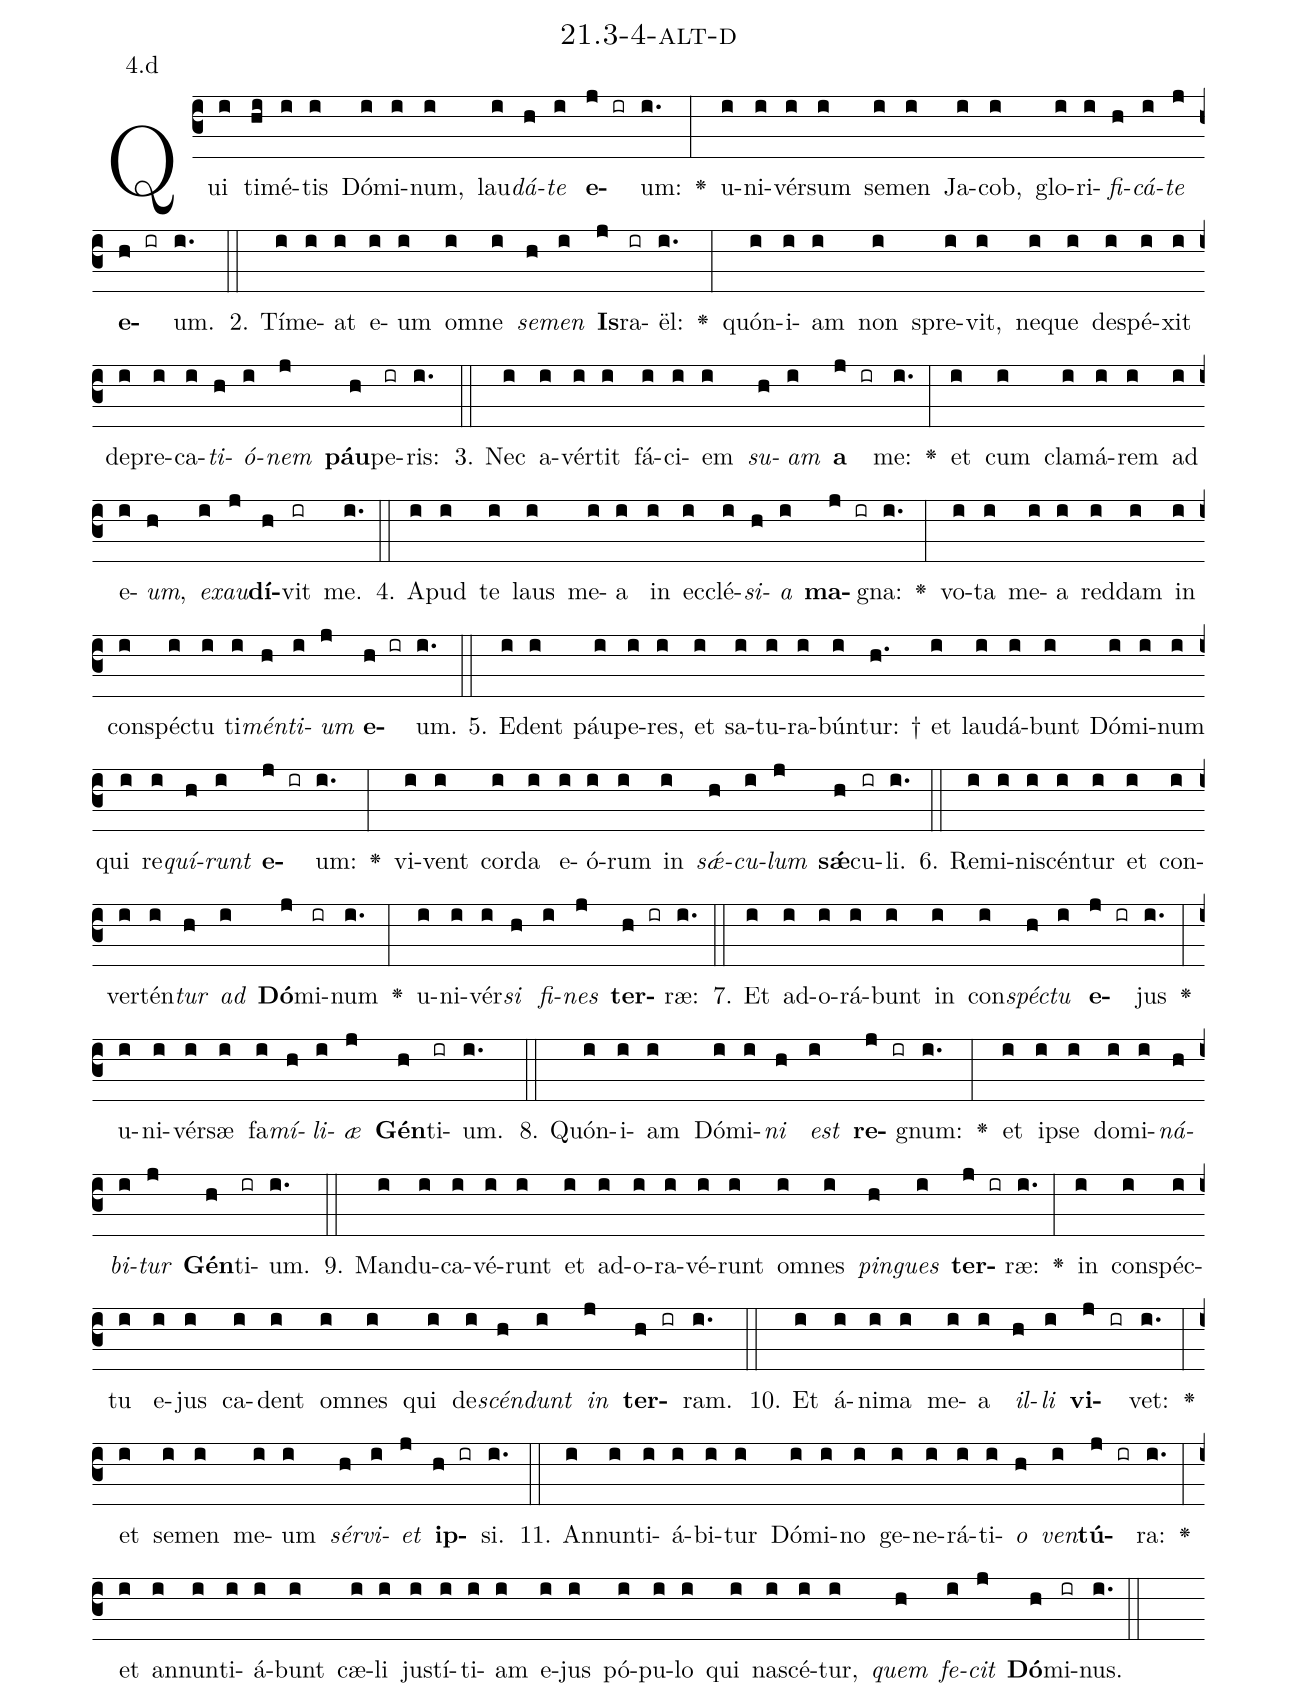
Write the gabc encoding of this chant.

name: 21.3-4-alt-d;
annotation: 4.d;
%%
(c3)Qui(i) ti(hi)mé(i)tis(i) Dó(i)mi(i)num,(i) lau(i)<i>dá</i>(h)<i>te</i>(i) <b>e</b>(j ir)um:(i.) <v>\greheightstar</v>(:) u(i)ni(i)vér(i)sum(i) se(i)men(i) Ja(i)cob,(i) glo(i)ri(i)<i>fi</i>(h)<i>cá</i>(i)<i>te</i>(j) <b>e</b>(h ir)um.(i.) (::)
2. Tí(i)me(i)at(i) e(i)um(i) om(i)ne(i) <i>se</i>(h)<i>men</i>(i) <b>Is</b>(j)ra(ir)ël:(i.) <v>\greheightstar</v>(:) quón(i)i(i)am(i) non(i) spre(i)vit,(i) ne(i)que(i) de(i)spé(i)xit(i) de(i)pre(i)ca(i)<i>ti</i>(h)<i>ó</i>(i)<i>nem</i>(j) <b>páu</b>(h)pe(ir)ris:(i.) (::)
3. Nec(i) a(i)vér(i)tit(i) fá(i)ci(i)em(i) <i>su</i>(h)<i>am</i>(i) <b>a</b>(j ir) me:(i.) <v>\greheightstar</v>(:) et(i) cum(i) cla(i)má(i)rem(i) ad(i) e(i)<i>um</i>,(h) <i>ex</i>(i)<i>au</i>(j)<b>dí</b>(h)vit(ir) me.(i.) (::)
4. A(i)pud(i) te(i) laus(i) me(i)a(i) in(i) ec(i)clé(i)<i>si</i>(h)<i>a</i>(i) <b>ma</b>(j ir)gna:(i.) <v>\greheightstar</v>(:) vo(i)ta(i) me(i)a(i) red(i)dam(i) in(i) con(i)spéc(i)tu(i) ti(i)<i>mén</i>(h)<i>ti</i>(i)<i>um</i>(j) <b>e</b>(h ir)um.(i.) (::)
5. E(i)dent(i) páu(i)pe(i)res,(i) et(i) sa(i)tu(i)ra(i)bún(i)tur: †(h.) et(i) lau(i)dá(i)bunt(i) Dó(i)mi(i)num(i) qui(i) re(i)<i>quí</i>(h)<i>runt</i>(i) <b>e</b>(j ir)um:(i.) <v>\greheightstar</v>(:) vi(i)vent(i) cor(i)da(i) e(i)ó(i)rum(i) in(i) <i>sǽ</i>(h)<i>cu</i>(i)<i>lum</i>(j) <b>sǽ</b>(h)cu(ir)li.(i.) (::)
6. Re(i)mi(i)ni(i)scén(i)tur(i) et(i) con(i)ver(i)tén(i)<i>tur</i>(h) <i>ad</i>(i) <b>Dó</b>(j)mi(ir)num(i.) <v>\greheightstar</v>(:) u(i)ni(i)vér(i)<i>si</i>(h) <i>fi</i>(i)<i>nes</i>(j) <b>ter</b>(h ir)ræ:(i.) (::)
7. Et(i) ad(i)o(i)rá(i)bunt(i) in(i) con(i)<i>spéc</i>(h)<i>tu</i>(i) <b>e</b>(j ir)jus(i.) <v>\greheightstar</v>(:) u(i)ni(i)vér(i)sæ(i) fa(i)<i>mí</i>(h)<i>li</i>(i)<i>æ</i>(j) <b>Gén</b>(h)ti(ir)um.(i.) (::)
8. Quón(i)i(i)am(i) Dó(i)mi(i)<i>ni</i>(h) <i>est</i>(i) <b>re</b>(j ir)gnum:(i.) <v>\greheightstar</v>(:) et(i) ip(i)se(i) do(i)mi(i)<i>ná</i>(h)<i>bi</i>(i)<i>tur</i>(j) <b>Gén</b>(h)ti(ir)um.(i.) (::)
9. Man(i)du(i)ca(i)vé(i)runt(i) et(i) ad(i)o(i)ra(i)vé(i)runt(i) om(i)nes(i) <i>pin</i>(h)<i>gues</i>(i) <b>ter</b>(j ir)ræ:(i.) <v>\greheightstar</v>(:) in(i) con(i)spéc(i)tu(i) e(i)jus(i) ca(i)dent(i) om(i)nes(i) qui(i) de(i)<i>scén</i>(h)<i>dunt</i>(i) <i>in</i>(j) <b>ter</b>(h ir)ram.(i.) (::)
10. Et(i) á(i)ni(i)ma(i) me(i)a(i) <i>il</i>(h)<i>li</i>(i) <b>vi</b>(j ir)vet:(i.) <v>\greheightstar</v>(:) et(i) se(i)men(i) me(i)um(i) <i>sér</i>(h)<i>vi</i>(i)<i>et</i>(j) <b>ip</b>(h ir)si.(i.) (::)
11. An(i)nun(i)ti(i)á(i)bi(i)tur(i) Dó(i)mi(i)no(i) ge(i)ne(i)rá(i)ti(i)<i>o</i>(h) <i>ven</i>(i)<b>tú</b>(j ir)ra:(i.) <v>\greheightstar</v>(:) et(i) an(i)nun(i)ti(i)á(i)bunt(i) cæ(i)li(i) jus(i)tí(i)ti(i)am(i) e(i)jus(i) pó(i)pu(i)lo(i) qui(i) na(i)scé(i)tur,(i) <i>quem</i>(h) <i>fe</i>(i)<i>cit</i>(j) <b>Dó</b>(h)mi(ir)nus.(i.) (::)
